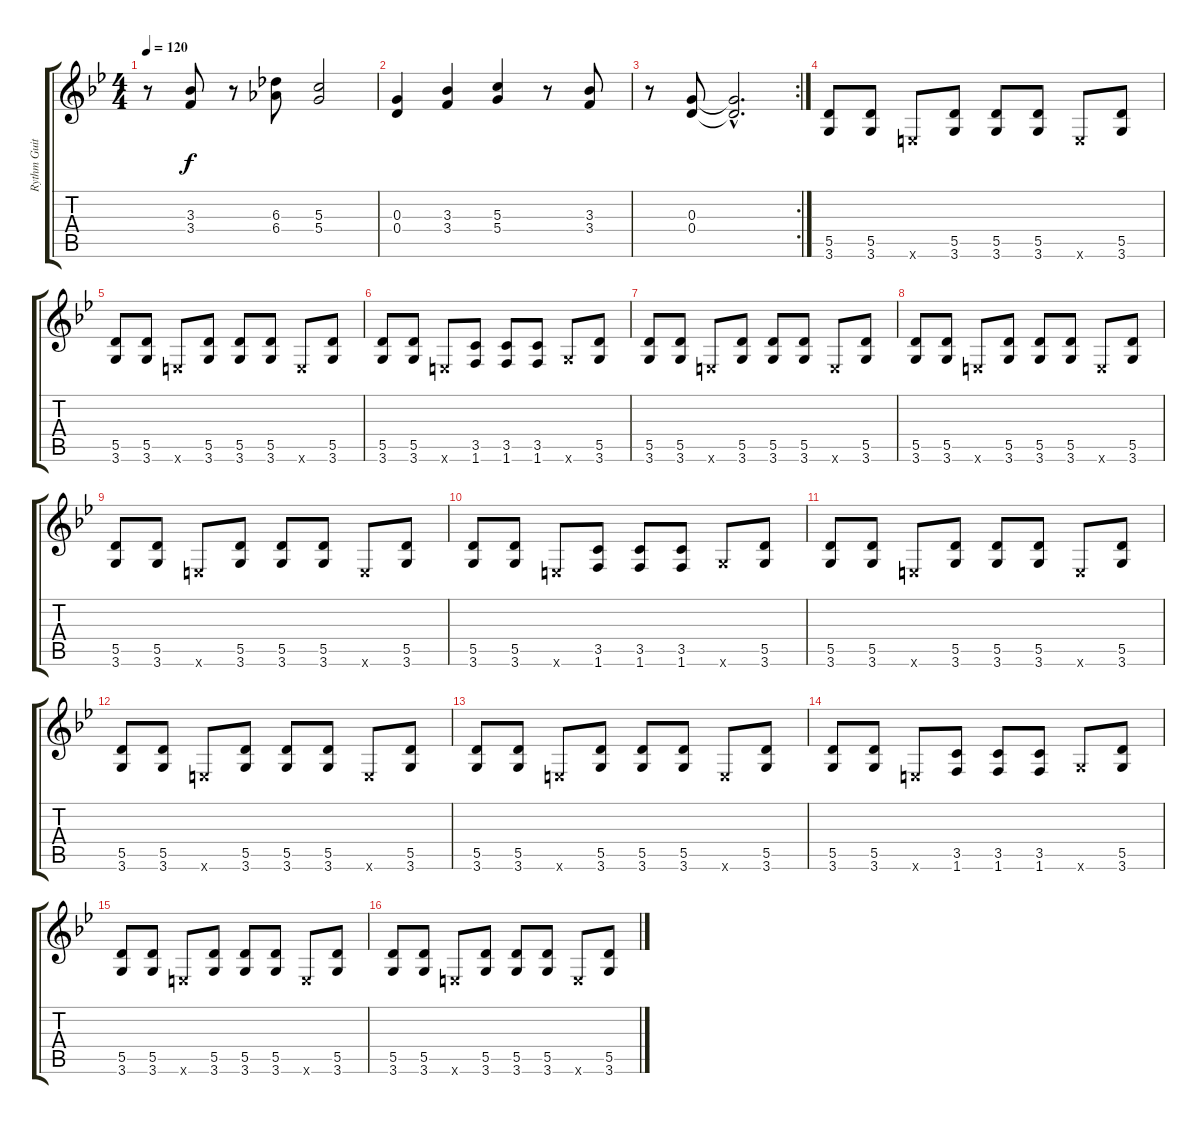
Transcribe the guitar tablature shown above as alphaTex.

\track ("Rythm Guitar" "Rythm Guit") {instrument distortionguitar}
\staff {score tabs}
\tuning (E4 B3 G3 D3 A2 E2) {hide}
\ts (4 4)
\tempo 120
\clef g2
\ks bb
r.8{dy f} (3.3 3.4).8 r.8 (6.3 6.4).8 (5.3 5.4).2 |
(0.3 0.4).4 (3.3 3.4).4 (5.3 5.4).4 r.8 (3.3 3.4).8 |
\rc 2
r.8 (0.3 0.4).8 (0.3{hac t} 0.4{hac t}).2{d} |
(5.5 3.6).8 (5.5 3.6).8 0.6{x}.8 (5.5 3.6).8 (5.5 3.6).8 (5.5 3.6).8 0.6{x}.8 (5.5 3.6).8 |
(5.5 3.6).8 (5.5 3.6).8 0.6{x}.8 (5.5 3.6).8 (5.5 3.6).8 (5.5 3.6).8 0.6{x}.8 (5.5 3.6).8 |
(5.5 3.6).8 (5.5 3.6).8 0.6{x}.8 (3.5 1.6).8 (3.5 1.6).8 (3.5 1.6).8 3.6{x}.8 (5.5 3.6).8 |
(5.5 3.6).8 (5.5 3.6).8 0.6{x}.8 (5.5 3.6).8 (5.5 3.6).8 (5.5 3.6).8 0.6{x}.8 (5.5 3.6).8 |
(5.5 3.6).8 (5.5 3.6).8 0.6{x}.8 (5.5 3.6).8 (5.5 3.6).8 (5.5 3.6).8 0.6{x}.8 (5.5 3.6).8 |
(5.5 3.6).8 (5.5 3.6).8 0.6{x}.8 (5.5 3.6).8 (5.5 3.6).8 (5.5 3.6).8 0.6{x}.8 (5.5 3.6).8 |
(5.5 3.6).8 (5.5 3.6).8 0.6{x}.8 (3.5 1.6).8 (3.5 1.6).8 (3.5 1.6).8 3.6{x}.8 (5.5 3.6).8 |
(5.5 3.6).8 (5.5 3.6).8 0.6{x}.8 (5.5 3.6).8 (5.5 3.6).8 (5.5 3.6).8 0.6{x}.8 (5.5 3.6).8 |
(5.5 3.6).8 (5.5 3.6).8 0.6{x}.8 (5.5 3.6).8 (5.5 3.6).8 (5.5 3.6).8 0.6{x}.8 (5.5 3.6).8 |
(5.5 3.6).8 (5.5 3.6).8 0.6{x}.8 (5.5 3.6).8 (5.5 3.6).8 (5.5 3.6).8 0.6{x}.8 (5.5 3.6).8 |
(5.5 3.6).8 (5.5 3.6).8 0.6{x}.8 (3.5 1.6).8 (3.5 1.6).8 (3.5 1.6).8 3.6{x}.8 (5.5 3.6).8 |
(5.5 3.6).8 (5.5 3.6).8 0.6{x}.8 (5.5 3.6).8 (5.5 3.6).8 (5.5 3.6).8 0.6{x}.8 (5.5 3.6).8 |
(5.5 3.6).8 (5.5 3.6).8 0.6{x}.8 (5.5 3.6).8 (5.5 3.6).8 (5.5 3.6).8 0.6{x}.8 (5.5 3.6).8
